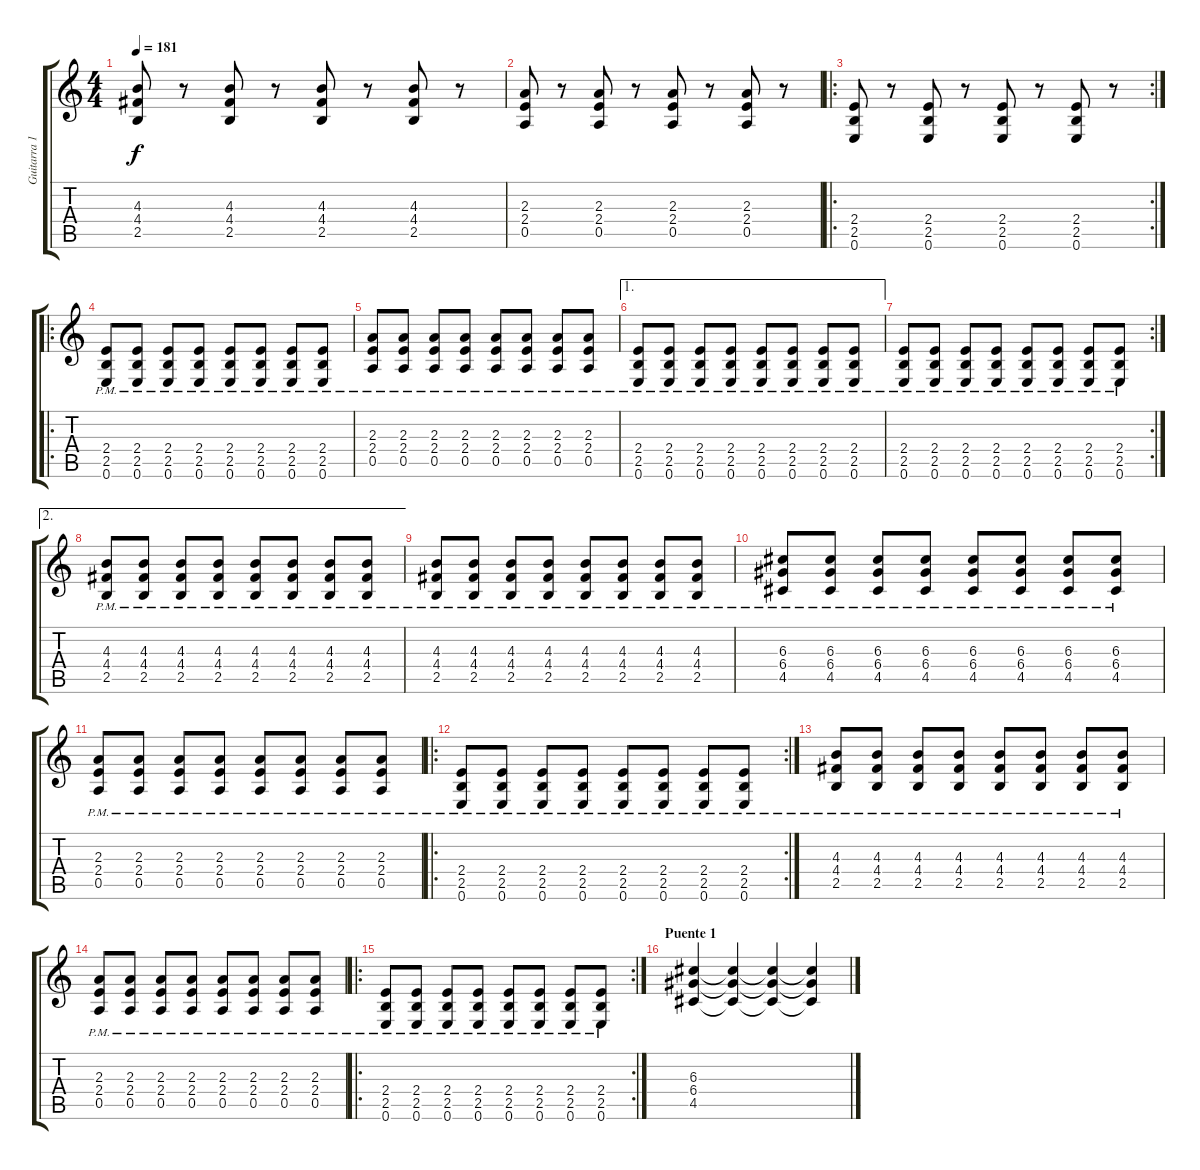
\track ("Guitarra 1" "Guitarra 1") {instrument distortionguitar}
\staff {score tabs}
\tuning (E4 B3 G3 D3 A2 E2) {hide}
\ts (4 4)
\tempo 181
\clef g2
\ks c
(4.3 4.4 2.5).8{dy f} r.8 (4.3 4.4 2.5).8 r.8 (4.3 4.4 2.5).8 r.8 (4.3 4.4 2.5).8 r.8 |
(2.3 2.4 0.5).8 r.8 (2.3 2.4 0.5).8 r.8 (2.3 2.4 0.5).8 r.8 (2.3 2.4 0.5).8 r.8 |
\ro
\rc 2
(2.4 2.5 0.6).8 r.8 (2.4 2.5 0.6).8 r.8 (2.4 2.5 0.6).8 r.8 (2.4 2.5 0.6).8 r.8 |
\ro
(2.4{pm} 2.5 0.6).8 (2.4{pm} 2.5 0.6).8 (2.4{pm} 2.5 0.6).8 (2.4{pm} 2.5 0.6).8 (2.4{pm} 2.5 0.6).8 (2.4{pm} 2.5 0.6).8 (2.4{pm} 2.5 0.6).8 (2.4{pm} 2.5 0.6).8 |
(2.3{pm} 2.4 0.5).8 (2.3{pm} 2.4 0.5).8 (2.3{pm} 2.4 0.5).8 (2.3{pm} 2.4 0.5).8 (2.3{pm} 2.4 0.5).8 (2.3{pm} 2.4 0.5).8 (2.3{pm} 2.4 0.5).8 (2.3{pm} 2.4 0.5).8 |
\ae 1
(2.4{pm} 2.5 0.6).8 (2.4{pm} 2.5 0.6).8 (2.4{pm} 2.5 0.6).8 (2.4{pm} 2.5 0.6).8 (2.4{pm} 2.5 0.6).8 (2.4{pm} 2.5 0.6).8 (2.4{pm} 2.5 0.6).8 (2.4{pm} 2.5 0.6).8 |
\rc 2
(2.4{pm} 2.5 0.6).8 (2.4{pm} 2.5 0.6).8 (2.4{pm} 2.5 0.6).8 (2.4{pm} 2.5 0.6).8 (2.4{pm} 2.5 0.6).8 (2.4{pm} 2.5 0.6).8 (2.4{pm} 2.5 0.6).8 (2.4{pm} 2.5 0.6).8 |
\ae 2
(4.3{pm} 4.4 2.5).8 (4.3{pm} 4.4 2.5).8 (4.3{pm} 4.4 2.5).8 (4.3{pm} 4.4 2.5).8 (4.3{pm} 4.4 2.5).8 (4.3{pm} 4.4 2.5).8 (4.3{pm} 4.4 2.5).8 (4.3{pm} 4.4 2.5).8 |
(4.3{pm} 4.4 2.5).8 (4.3{pm} 4.4 2.5).8 (4.3{pm} 4.4 2.5).8 (4.3{pm} 4.4 2.5).8 (4.3{pm} 4.4 2.5).8 (4.3{pm} 4.4 2.5).8 (4.3{pm} 4.4 2.5).8 (4.3{pm} 4.4 2.5).8 |
(6.3{pm} 6.4 4.5).8 (6.3{pm} 6.4 4.5).8 (6.3{pm} 6.4 4.5).8 (6.3{pm} 6.4 4.5).8 (6.3{pm} 6.4 4.5).8 (6.3{pm} 6.4 4.5).8 (6.3{pm} 6.4 4.5).8 (6.3{pm} 6.4 4.5).8 |
(2.3{pm} 2.4 0.5).8 (2.3{pm} 2.4 0.5).8 (2.3{pm} 2.4 0.5).8 (2.3{pm} 2.4 0.5).8 (2.3{pm} 2.4 0.5).8 (2.3{pm} 2.4 0.5).8 (2.3{pm} 2.4 0.5).8 (2.3{pm} 2.4 0.5).8 |
\ro
\rc 2
(2.4{pm} 2.5 0.6).8 (2.4{pm} 2.5 0.6).8 (2.4{pm} 2.5 0.6).8 (2.4{pm} 2.5 0.6).8 (2.4{pm} 2.5 0.6).8 (2.4{pm} 2.5 0.6).8 (2.4{pm} 2.5 0.6).8 (2.4{pm} 2.5 0.6).8 |
(4.3{pm} 4.4 2.5).8 (4.3{pm} 4.4 2.5).8 (4.3{pm} 4.4 2.5).8 (4.3{pm} 4.4 2.5).8 (4.3{pm} 4.4 2.5).8 (4.3{pm} 4.4 2.5).8 (4.3{pm} 4.4 2.5).8 (4.3{pm} 4.4 2.5).8 |
(2.3{pm} 2.4 0.5).8 (2.3{pm} 2.4 0.5).8 (2.3{pm} 2.4 0.5).8 (2.3{pm} 2.4 0.5).8 (2.3{pm} 2.4 0.5).8 (2.3{pm} 2.4 0.5).8 (2.3{pm} 2.4 0.5).8 (2.3{pm} 2.4 0.5).8 |
\ro
\rc 2
(2.4{pm} 2.5 0.6).8 (2.4{pm} 2.5 0.6).8 (2.4{pm} 2.5 0.6).8 (2.4{pm} 2.5 0.6).8 (2.4{pm} 2.5 0.6).8 (2.4{pm} 2.5 0.6).8 (2.4{pm} 2.5 0.6).8 (2.4{pm} 2.5 0.6).8 |
\section ("" "Puente 1")
(6.3 6.4 4.5).4 (6.3{t} 6.4{t} 4.5{t}).4 (6.3{t} 6.4{t} 4.5{t}).4 (6.3{t} 6.4{t} 4.5{t}).4
